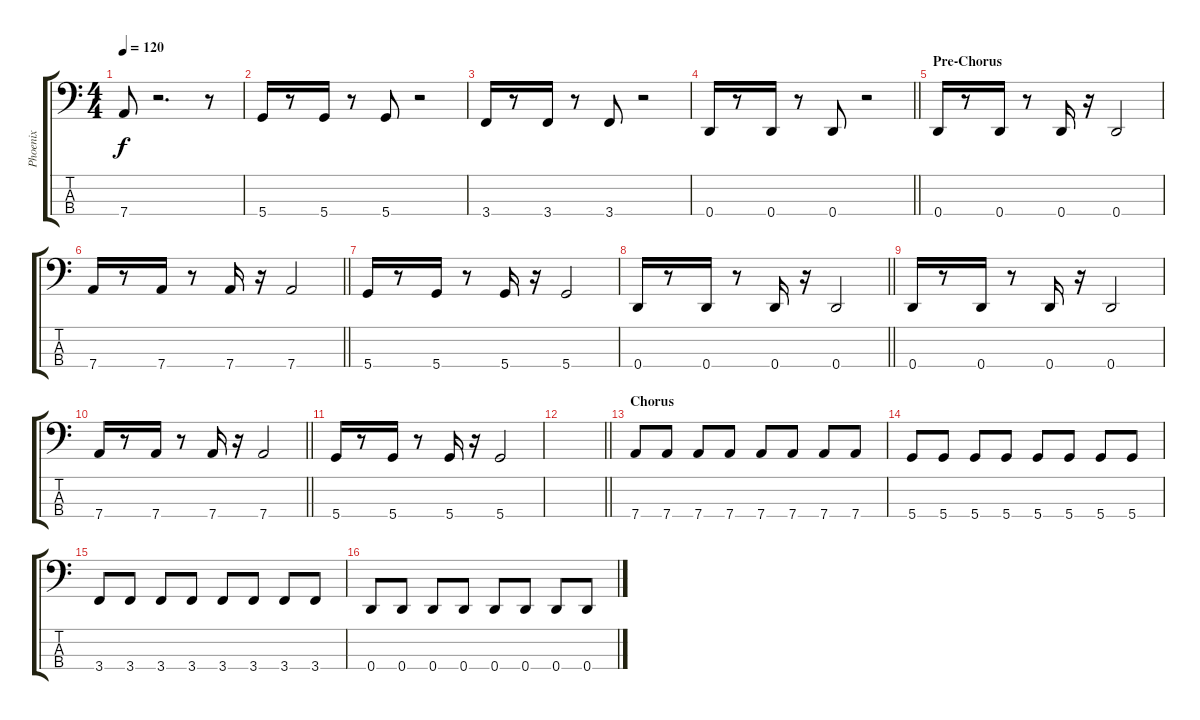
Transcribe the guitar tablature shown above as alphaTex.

\track ("Phoenix" "Phoenix") {instrument electricbassfinger}
\staff {score tabs}
\tuning (G2 D2 A1 D1) {hide}
\ts (4 4)
\tempo 120
\clef f4
\ks c
7.4.8{dy f} r.2{d} r.8 |
5.4.16 r.8 5.4.16 r.8 5.4.8 r.2 |
3.4.16 r.8 3.4.16 r.8 3.4.8 r.2 |
\barLineRight lightlight
0.4.16 r.8 0.4.16 r.8 0.4.8 r.2 |
\section ("" "Pre-Chorus")
0.4.16 r.8 0.4.16 r.8 0.4.16 r.16 0.4.2 |
\barLineRight lightlight
7.4.16 r.8 7.4.16 r.8 7.4.16 r.16 7.4.2 |
5.4.16 r.8 5.4.16 r.8 5.4.16 r.16 5.4.2 |
\barLineRight lightlight
0.4.16 r.8 0.4.16 r.8 0.4.16 r.16 0.4.2 |
0.4.16 r.8 0.4.16 r.8 0.4.16 r.16 0.4.2 |
\barLineRight lightlight
7.4.16 r.8 7.4.16 r.8 7.4.16 r.16 7.4.2 |
5.4.16 r.8 5.4.16 r.8 5.4.16 r.16 5.4.2 |
\barLineRight lightlight
|
\section ("" "Chorus")
7.4.8 7.4.8 7.4.8 7.4.8 7.4.8 7.4.8 7.4.8 7.4.8 |
5.4.8 5.4.8 5.4.8 5.4.8 5.4.8 5.4.8 5.4.8 5.4.8 |
3.4.8 3.4.8 3.4.8 3.4.8 3.4.8 3.4.8 3.4.8 3.4.8 |
0.4.8 0.4.8 0.4.8 0.4.8 0.4.8 0.4.8 0.4.8 0.4.8
